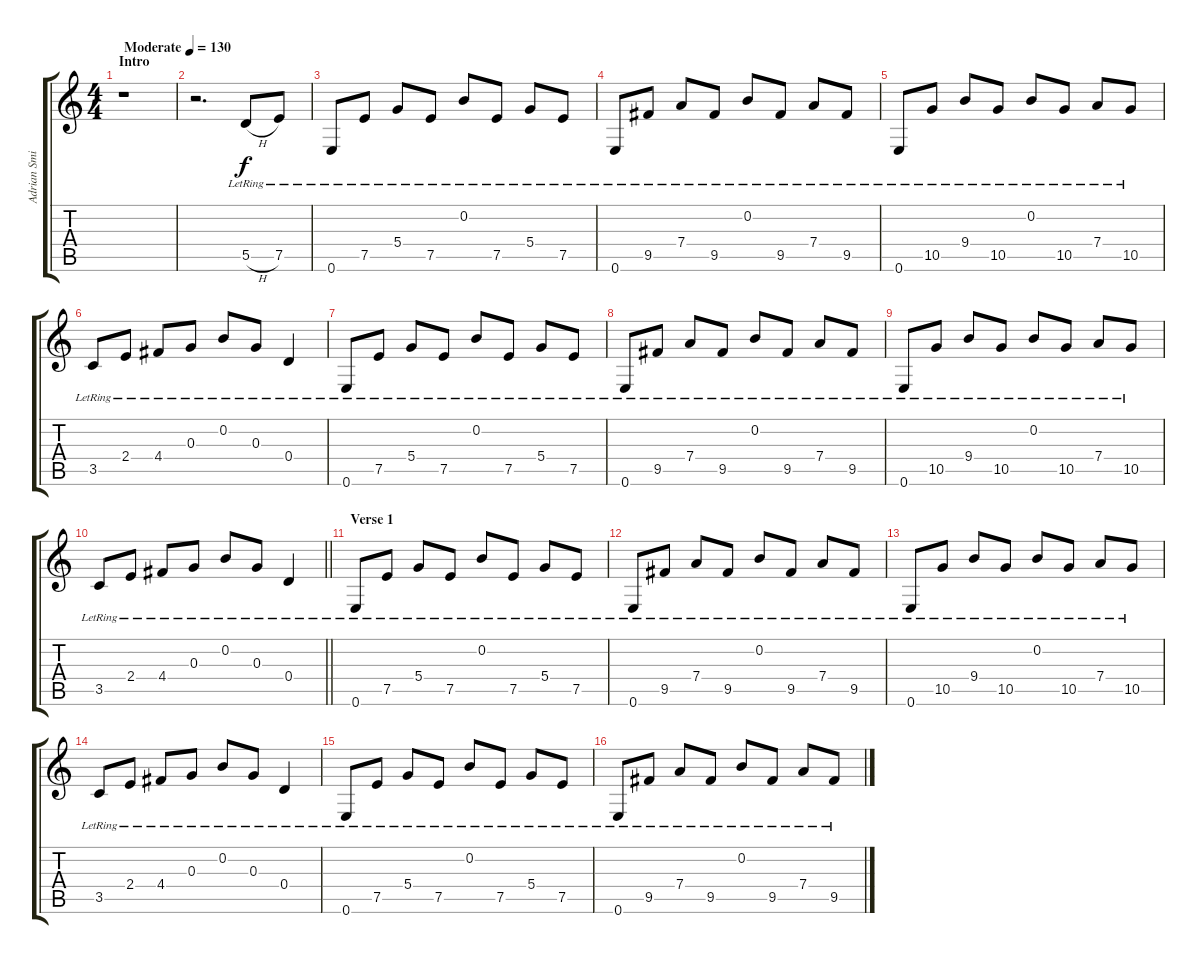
\track ("Adrian Smith" "Adrian Smi") {instrument overdrivenguitar}
\staff {score tabs}
\tuning (E4 B3 G3 D3 A2 E2) {hide}
\ts (4 4)
\section ("" "Intro")
\tempo (130 "Moderate")
\clef g2
\ks c
r.1{dy f instrument electricguitarclean} |
r.2{d} 5.5{h lr}.8 7.5{lr}.8 |
0.6{lr}.8 7.5{lr}.8 5.4{lr}.8 7.5{lr}.8 0.2{lr}.8 7.5{lr}.8 5.4{lr}.8 7.5{lr}.8 |
0.6{lr}.8 9.5{lr}.8 7.4{lr}.8 9.5{lr}.8 0.2{lr}.8 9.5{lr}.8 7.4{lr}.8 9.5{lr}.8 |
0.6{lr}.8 10.5{lr}.8 9.4{lr}.8 10.5{lr}.8 0.2{lr}.8 10.5{lr}.8 7.4{lr}.8 10.5{lr}.8 |
3.5{lr}.8 2.4{lr}.8 4.4{lr}.8 0.3{lr}.8 0.2{lr}.8 0.3{lr}.8 0.4{lr}.4 |
0.6{lr}.8 7.5{lr}.8 5.4{lr}.8 7.5{lr}.8 0.2{lr}.8 7.5{lr}.8 5.4{lr}.8 7.5{lr}.8 |
0.6{lr}.8 9.5{lr}.8 7.4{lr}.8 9.5{lr}.8 0.2{lr}.8 9.5{lr}.8 7.4{lr}.8 9.5{lr}.8 |
0.6{lr}.8 10.5{lr}.8 9.4{lr}.8 10.5{lr}.8 0.2{lr}.8 10.5{lr}.8 7.4{lr}.8 10.5{lr}.8 |
\barLineRight lightlight
3.5{lr}.8 2.4{lr}.8 4.4{lr}.8 0.3{lr}.8 0.2{lr}.8 0.3{lr}.8 0.4{lr}.4 |
\section ("" "Verse 1")
0.6{lr}.8 7.5{lr}.8 5.4{lr}.8 7.5{lr}.8 0.2{lr}.8 7.5{lr}.8 5.4{lr}.8 7.5{lr}.8 |
0.6{lr}.8 9.5{lr}.8 7.4{lr}.8 9.5{lr}.8 0.2{lr}.8 9.5{lr}.8 7.4{lr}.8 9.5{lr}.8 |
0.6{lr}.8 10.5{lr}.8 9.4{lr}.8 10.5{lr}.8 0.2{lr}.8 10.5{lr}.8 7.4{lr}.8 10.5{lr}.8 |
3.5{lr}.8 2.4{lr}.8 4.4{lr}.8 0.3{lr}.8 0.2{lr}.8 0.3{lr}.8 0.4{lr}.4 |
0.6{lr}.8 7.5{lr}.8 5.4{lr}.8 7.5{lr}.8 0.2{lr}.8 7.5{lr}.8 5.4{lr}.8 7.5{lr}.8 |
0.6{lr}.8 9.5{lr}.8 7.4{lr}.8 9.5{lr}.8 0.2{lr}.8 9.5{lr}.8 7.4{lr}.8 9.5{lr}.8
